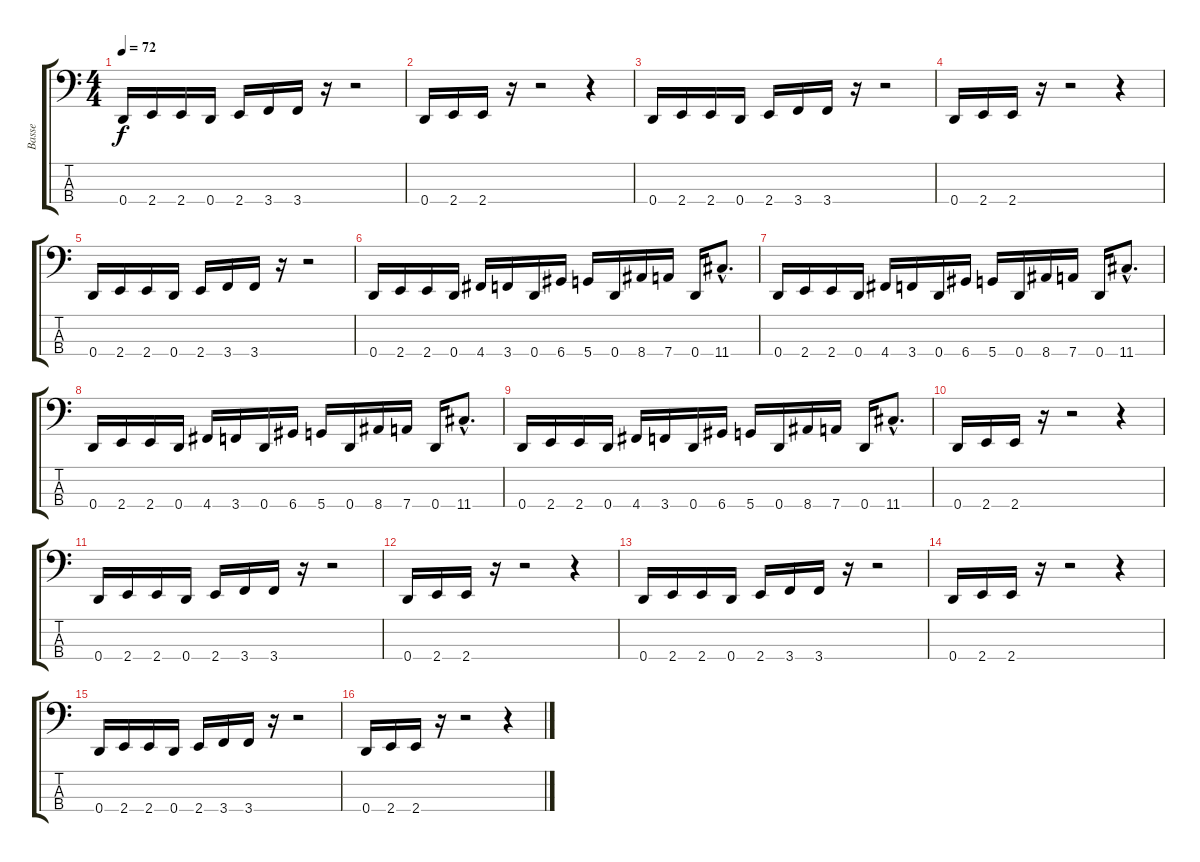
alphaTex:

\track ("Basse" "Basse") {instrument electricbasspick}
\staff {score tabs}
\tuning (G2 D2 A1 D1) {hide}
\ts (4 4)
\tempo 72
\clef f4
\ks c
0.4.16{dy f} 2.4.16 2.4.16 0.4.16 2.4.16 3.4.16 3.4.16 r.16 r.2 |
0.4.16 2.4.16 2.4.16 r.16 r.2 r.4 |
0.4.16 2.4.16 2.4.16 0.4.16 2.4.16 3.4.16 3.4.16 r.16 r.2 |
0.4.16 2.4.16 2.4.16 r.16 r.2 r.4 |
0.4.16 2.4.16 2.4.16 0.4.16 2.4.16 3.4.16 3.4.16 r.16 r.2 |
0.4.16 2.4.16 2.4.16 0.4.16 4.4.16 3.4.16 0.4.16 6.4.16 5.4.16 0.4.16 8.4.16 7.4.16 0.4.16 11.4{hac}.8{d} |
0.4.16 2.4.16 2.4.16 0.4.16 4.4.16 3.4.16 0.4.16 6.4.16 5.4.16 0.4.16 8.4.16 7.4.16 0.4.16 11.4{hac}.8{d} |
0.4.16 2.4.16 2.4.16 0.4.16 4.4.16 3.4.16 0.4.16 6.4.16 5.4.16 0.4.16 8.4.16 7.4.16 0.4.16 11.4{hac}.8{d} |
0.4.16 2.4.16 2.4.16 0.4.16 4.4.16 3.4.16 0.4.16 6.4.16 5.4.16 0.4.16 8.4.16 7.4.16 0.4.16 11.4{hac}.8{d} |
0.4.16 2.4.16 2.4.16 r.16 r.2 r.4 |
0.4.16 2.4.16 2.4.16 0.4.16 2.4.16 3.4.16 3.4.16 r.16 r.2 |
0.4.16 2.4.16 2.4.16 r.16 r.2 r.4 |
0.4.16 2.4.16 2.4.16 0.4.16 2.4.16 3.4.16 3.4.16 r.16 r.2 |
0.4.16 2.4.16 2.4.16 r.16 r.2 r.4 |
0.4.16 2.4.16 2.4.16 0.4.16 2.4.16 3.4.16 3.4.16 r.16 r.2 |
0.4.16 2.4.16 2.4.16 r.16 r.2 r.4
